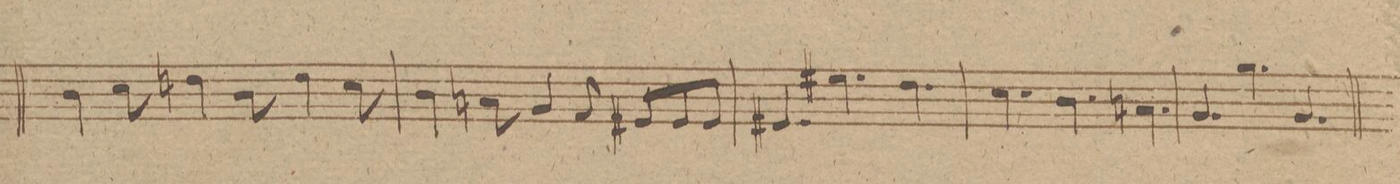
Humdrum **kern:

**kern	**dynam
*I"Fagotto 2do	*
*clefF4	*
*k[f#]	*
*M9/8	*
4D\	.
8E\	.
4Fn\	.
8D\	.
4F\	.
8E\	.
=82	=82
4D\	.
8Cn\	.
4BB/	.
8AA/	.
8GG#X/L	.
8GG#/	.
8GG#/J	.
=83	=83
4.GG#X/	.
4.G#X\	.
4.F#\	.
=84	=84
4.E\	.
4.D\	.
4.Cn\	.
=85	=85
4.BB/	.
4.B\	.
4.BB/	.
=86	=86
*-	*-
